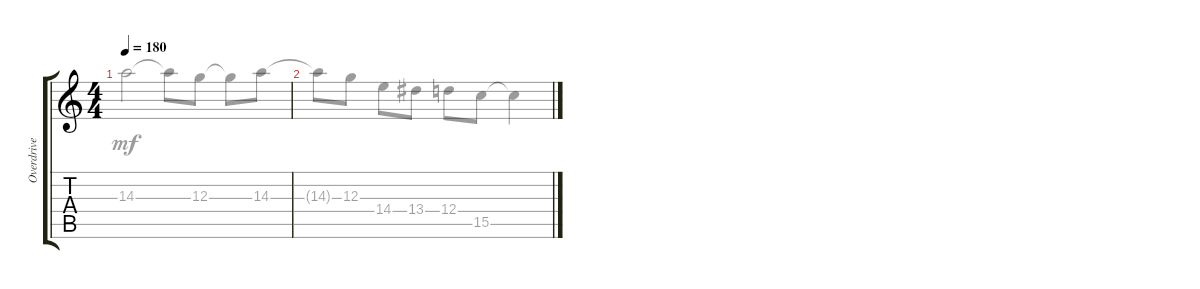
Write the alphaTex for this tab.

\track ("Overdrive Guitar" "Overdrive ") {instrument distortionguitar}
\staff {score tabs}
\tuning (E4 B3 G3 D3 A2 E2) {hide}
\voice
\ts (4 4)
\tempo 180
\clef g2
\ks c
|
|
|
|
|
|
|
|
|
|
|
|
|
|
|
\voice
\clef g2
\ks c
14.3.2{dy mf} 14.3{t}.8 12.3.8 12.3{t}.8 14.3.8 |
14.3{t}.8 12.3.8 14.4.8 13.4.8 12.4.8 15.5.8 15.5{t}.4 |
|
|
|
|
|
|
|
|
|
|
|
|
|
